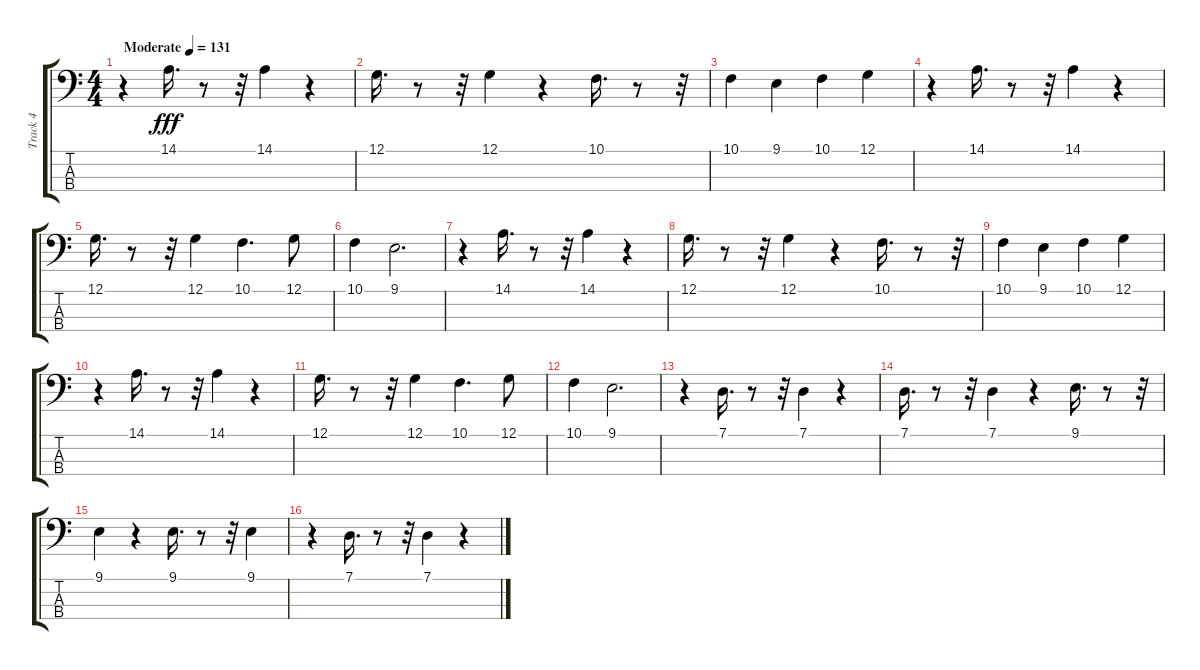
\track ("Track 4" "Track 4") {instrument lead2sawtooth}
\staff {score tabs}
\tuning (G2 D2 A1 E1) {hide}
\ts (4 4)
\tempo (131 "Moderate")
\clef f4
\ks c
r.4{dy fff instrument lead2sawtooth} 14.1.16{d} r.8 r.32 14.1.4 r.4 |
12.1.16{d} r.8 r.32 12.1.4 r.4 10.1.16{d} r.8 r.32 |
10.1.4 9.1.4 10.1.4 12.1.4 |
r.4 14.1.16{d} r.8 r.32 14.1.4 r.4 |
12.1.16{d} r.8 r.32 12.1.4 10.1.4{d} 12.1.8 |
10.1.4 9.1.2{d} |
r.4 14.1.16{d} r.8 r.32 14.1.4 r.4 |
12.1.16{d} r.8 r.32 12.1.4 r.4 10.1.16{d} r.8 r.32 |
10.1.4 9.1.4 10.1.4 12.1.4 |
r.4 14.1.16{d} r.8 r.32 14.1.4 r.4 |
12.1.16{d} r.8 r.32 12.1.4 10.1.4{d} 12.1.8 |
10.1.4 9.1.2{d} |
r.4 7.1.16{d} r.8 r.32 7.1.4 r.4 |
7.1.16{d} r.8 r.32 7.1.4 r.4 9.1.16{d} r.8 r.32 |
9.1.4 r.4 9.1.16{d} r.8 r.32 9.1.4 |
r.4 7.1.16{d} r.8 r.32 7.1.4 r.4
